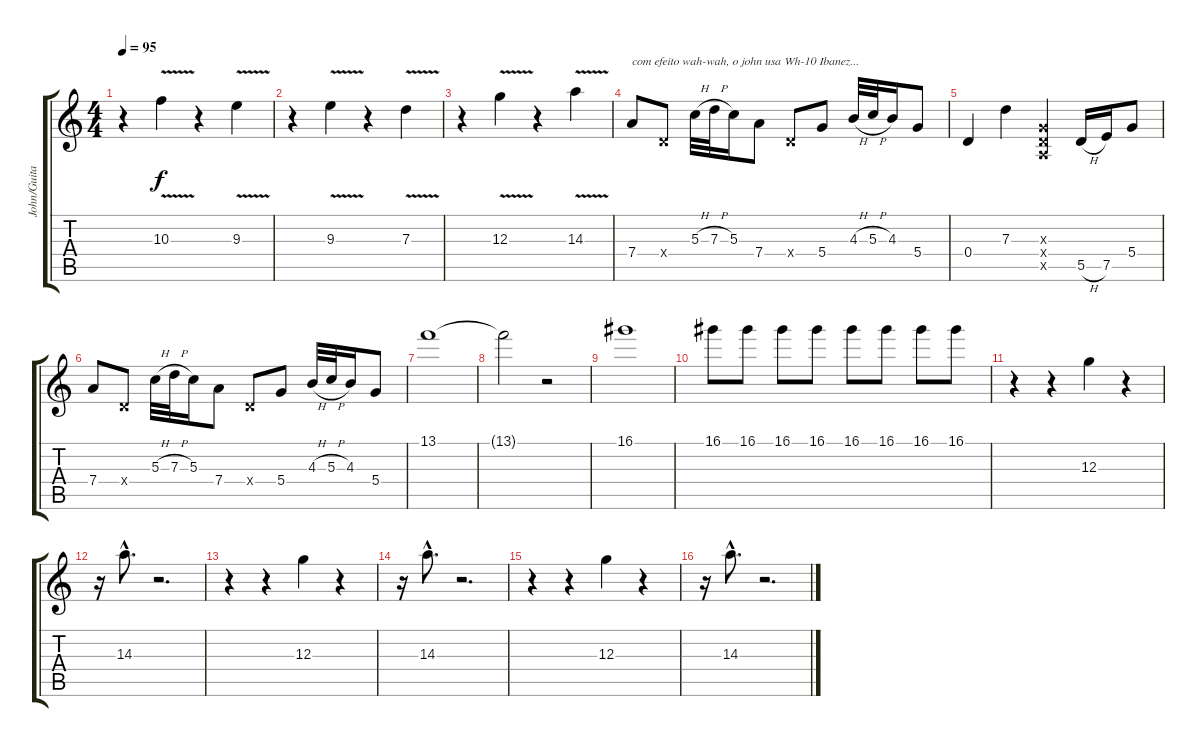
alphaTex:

\track ("John/Guitar 2" "John/Guita") {instrument overdrivenguitar}
\staff {score tabs}
\tuning (E4 B3 G3 D3 A2 E2) {hide}
\ts (4 4)
\tempo 95
\clef g2
\ks c
r.4{dy f} 10.3{v}.4 r.4 9.3{v}.4 |
r.4 9.3{v}.4 r.4 7.3{v}.4 |
r.4 12.3{v}.4 r.4 14.3{v}.4 |
7.4.8{txt "com efeito wah-wah, o john usa Wh-10 Ibanez..." volume 14 instrument overdrivenguitar} 0.4{x}.8 5.3{h}.32 7.3{h}.32 5.3.16 7.4.8 0.4{x}.8 5.4.8 4.3{h}.32 5.3{h}.32 4.3.16 5.4.8 |
0.4.4 7.3.4 (0.3{x} 0.4{x} 0.5{x}).4 5.5{h}.16 7.5.16 5.4.8 |
7.4.8 0.4{x}.8 5.3{h}.32 7.3{h}.32 5.3.16 7.4.8 0.4{x}.8 5.4.8 4.3{h}.32 5.3{h}.32 4.3.16 5.4.8 |
13.1.1 |
13.1{t}.2 r.2 |
16.1.1 |
16.1.8 16.1.8 16.1.8 16.1.8 16.1.8 16.1.8 16.1.8 16.1.8 |
r.4 r.4 12.3.4 r.4 |
r.16 14.3{hac}.8{d} r.2{d} |
r.4 r.4 12.3.4 r.4 |
r.16 14.3{hac}.8{d} r.2{d} |
r.4 r.4 12.3.4 r.4 |
r.16 14.3{hac}.8{d} r.2{d}
